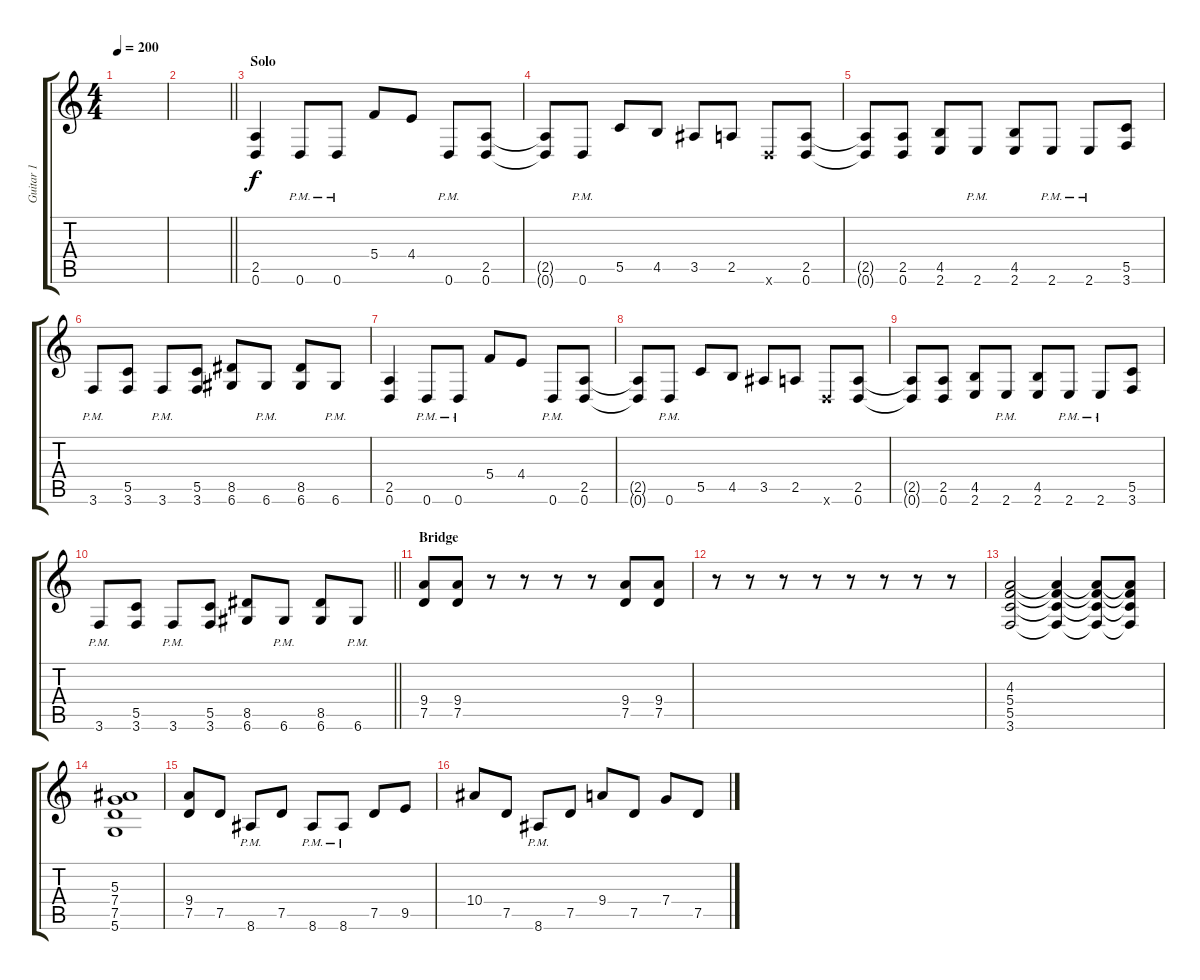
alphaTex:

\track ("Guitar 1" "Guitar 1") {instrument distortionguitar}
\staff {score tabs}
\tuning (D4 A3 F3 C3 G2 D2) {hide}
\ts (4 4)
\tempo 200
\clef g2
\ks c
|
\barLineRight lightlight
|
\section ("" "Solo")
(2.5 0.6).4{dy f} 0.6{pm}.8 0.6{pm}.8 5.4.8 4.4.8 0.6{pm}.8 (2.5 0.6).8 |
(2.5{t} 0.6{t}).8 0.6{pm}.8 5.5.8 4.5.8 3.5.8 2.5.8 0.6{x}.8 (2.5 0.6).8 |
(2.5{t} 0.6{t}).8 (2.5 0.6).8 (4.5 2.6).8 2.6{pm}.8 (4.5 2.6).8 2.6{pm}.8 2.6{pm}.8 (5.5 3.6).8 |
3.6{pm}.8 (5.5 3.6).8 3.6{pm}.8 (5.5 3.6).8 (8.5 6.6).8 6.6{pm}.8 (8.5 6.6).8 6.6{pm}.8 |
(2.5 0.6).4 0.6{pm}.8 0.6{pm}.8 5.4.8 4.4.8 0.6{pm}.8 (2.5 0.6).8 |
(2.5{t} 0.6{t}).8 0.6{pm}.8 5.5.8 4.5.8 3.5.8 2.5.8 0.6{x}.8 (2.5 0.6).8 |
(2.5{t} 0.6{t}).8 (2.5 0.6).8 (4.5 2.6).8 2.6{pm}.8 (4.5 2.6).8 2.6{pm}.8 2.6{pm}.8 (5.5 3.6).8 |
\barLineRight lightlight
3.6{pm}.8 (5.5 3.6).8 3.6{pm}.8 (5.5 3.6).8 (8.5 6.6).8 6.6{pm}.8 (8.5 6.6).8 6.6{pm}.8 |
\section ("" "Bridge")
(9.4 7.5).8 (9.4 7.5).8 r.8 r.8 r.8 r.8 (9.4 7.5).8 (9.4 7.5).8 |
r.8 r.8 r.8 r.8 r.8 r.8 r.8 r.8 |
(4.3 5.4 5.5 3.6).2 (4.3{t} 5.4{t} 5.5{t} 3.6{t}).4 (4.3{t} 5.4{t} 5.5{t} 3.6{t}).8 (4.3{t} 5.4{t} 5.5{t} 3.6{t}).8 |
(5.3 7.4 7.5 5.6).1 |
(9.4 7.5).8 7.5.8 8.6{pm}.8 7.5.8 8.6{pm}.8 8.6{pm}.8 7.5.8 9.5.8 |
10.4.8 7.5.8 8.6{pm}.8 7.5.8 9.4.8 7.5.8 7.4.8 7.5.8
